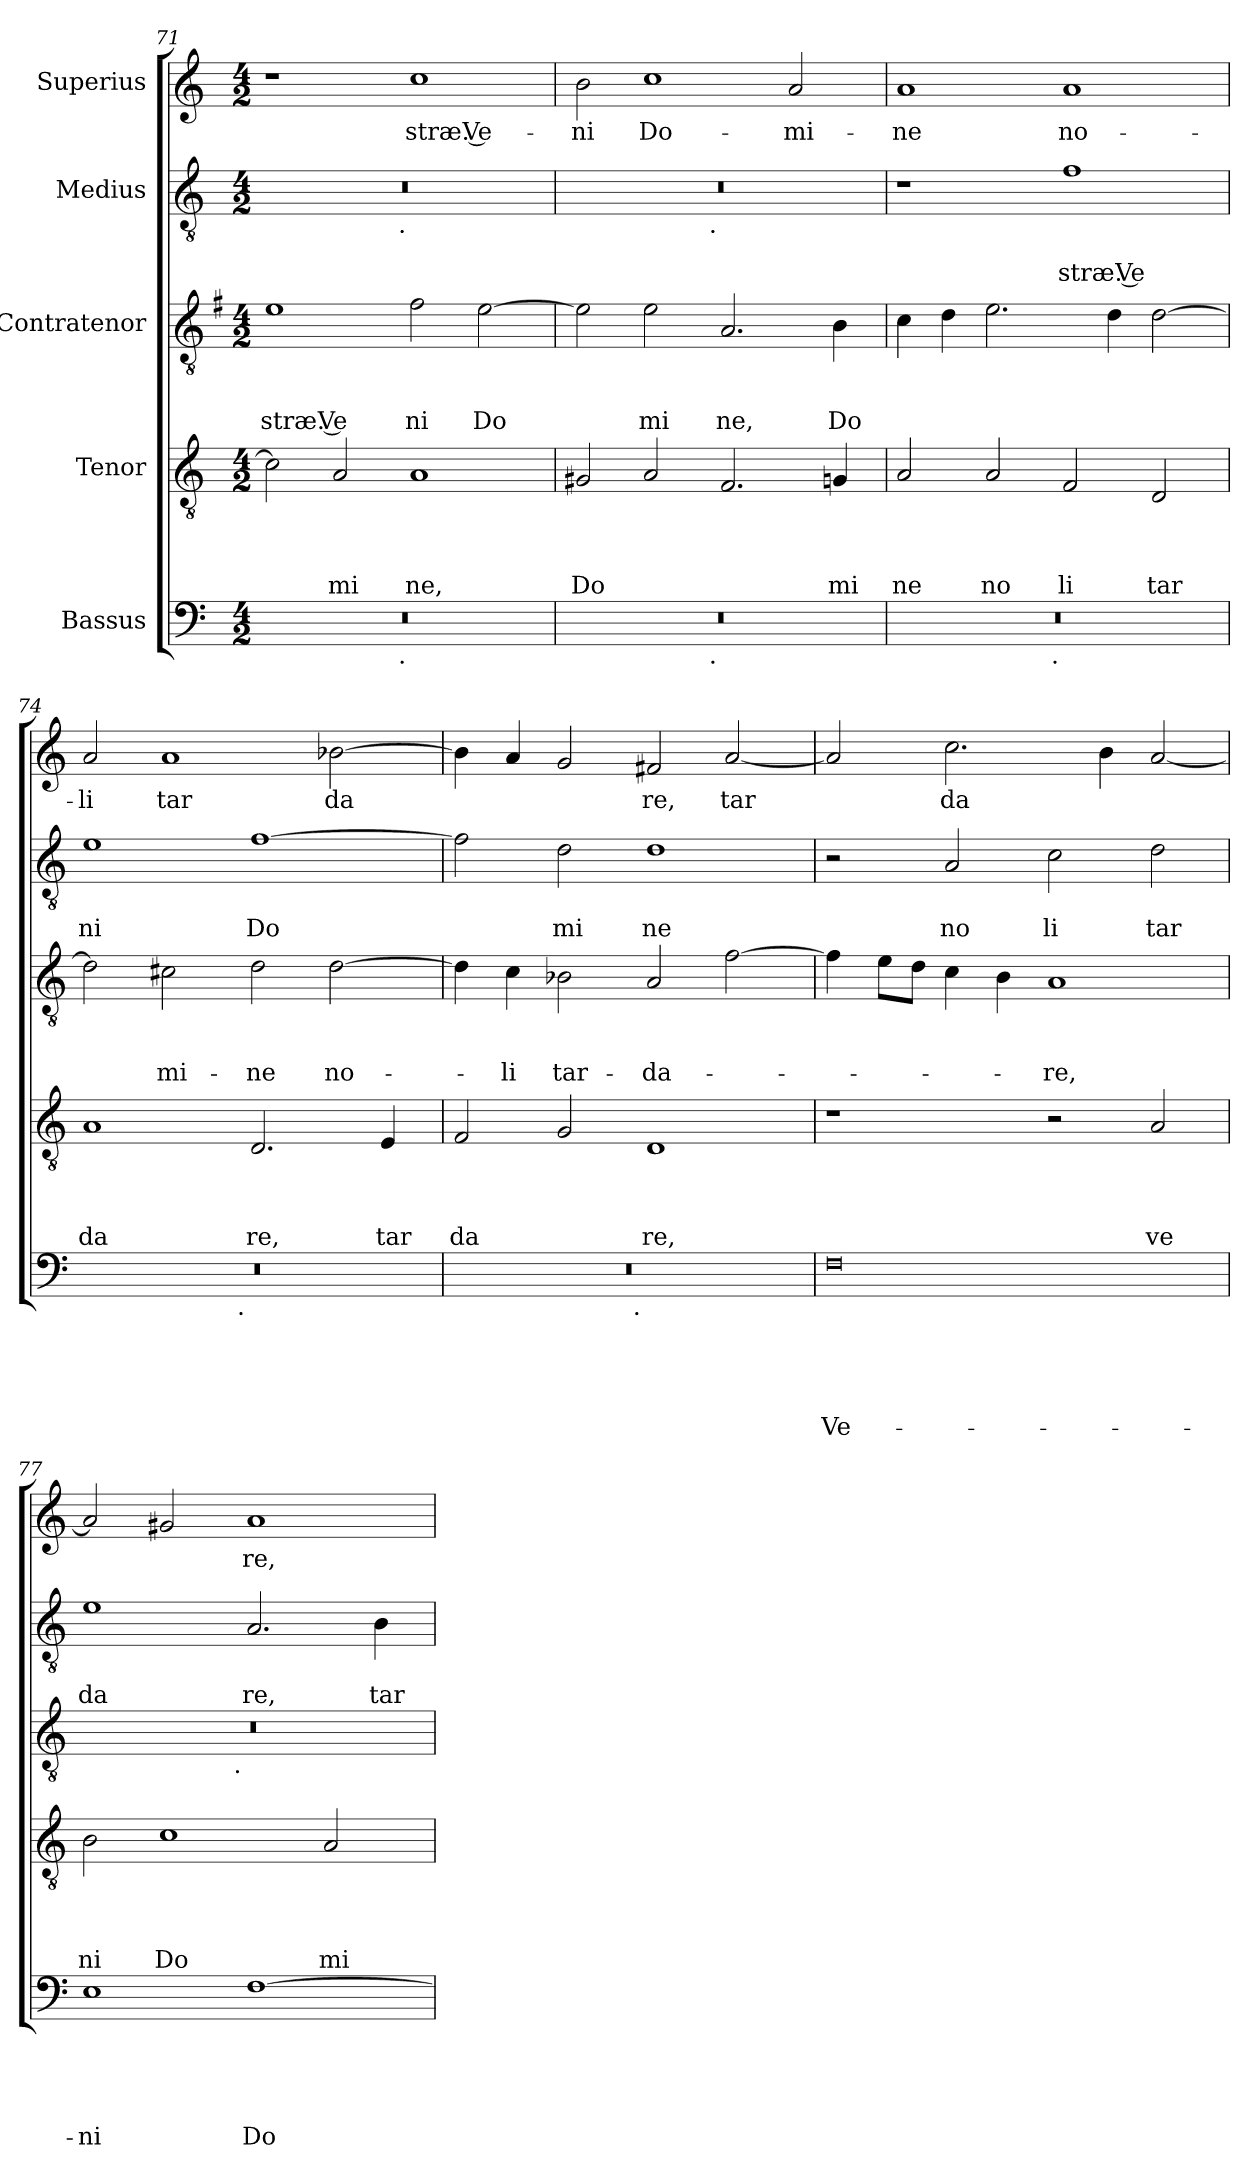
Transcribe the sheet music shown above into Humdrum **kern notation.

**kern	**text	**text	**text	**text	**text	**kern	**text	**text	**text	**text	**kern	**text	**text	**text	**kern	**text	**text	**kern	**text
*part5	*part5	*part5	*part5	*part5	*part5	*part4	*part4	*part4	*part4	*part4	*part3	*part3	*part3	*part3	*part2	*part2	*part2	*part1	*part1
*staff5	*staff5	*staff5	*staff5	*staff5	*staff5	*staff4	*staff4	*staff4	*staff4	*staff4	*staff3	*staff3	*staff3	*staff3	*staff2	*staff2	*staff2	*staff1	*staff1
*I"Bassus	*	*	*	*	*	*I"Tenor	*	*	*	*	*I"Contratenor	*	*	*	*I"Medius	*	*	*I"Superius	*
*clefF4	*	*	*	*	*	*clefGv2	*	*	*	*	*clefGv2	*	*	*	*clefGv2	*	*	*clefG2	*
*k[]	*	*	*	*	*	*k[]	*	*	*	*	*k[f#]	*	*	*	*k[]	*	*	*k[]	*
*C:	*	*	*	*	*	*C:	*	*	*	*	*G:	*	*	*	*C:	*	*	*C:	*
*M4/2	*	*	*	*	*	*M4/2	*	*	*	*	*M4/2	*	*	*	*M4/2	*	*	*M4/2	*
=71	=71	=71	=71	=71	=71	=71	=71	=71	=71	=71	=71	=71	=71	=71	=71	=71	=71	=71	=71
!	!	!	!	!	!	!	!	!	!	!	!	!	!	!LO:LY:b:rj	!	!	!	!	!
*^	*	*	*	*	*	*	*	*	*	*	*	*	*	*	*^	*	*	*	*
0r	2ryy	.	.	.	.	.	2c\]	.	.	.	.	1e	.	.	stræ. Ve	0r	2ryy	.	.	1r	.
!	!	!	!	!	!	!	!	!	!	!	!LO:LY:b	!	!	!	!	!	!	!	!	!	!
.	4...ryy	.	.	.	.	.	2A/	.	.	.	mi	.	.	.	.	.	4...ryy	.	.	.	.
!	!	!	!	!	!	!	!	!	!	!	!	!	!	!	!	!	!LO:TX:b:t=.	!	!	!	!
!	!LO:TX:b:t=.	!	!	!	!	!	!	!	!	!	!	!	!	!	!	!	!	!	!	!	!
.	1ryy	.	.	.	.	.	.	.	.	.	.	.	.	.	.	.	1ryy	.	.	.	.
!	!	!	!	!	!	!	!	!	!	!	!LO:LY:b	!	!	!	!LO:LY:b	!	!	!	!	!	!LO:LY:b:rj
.	.	.	.	.	.	.	1A	.	.	.	ne,	2f#\	.	.	ni	.	.	.	.	1cc	-stræ. Ve-
!	!	!	!	!	!	!	!	!	!	!	!	!	!	!	!LO:LY:b	!	!	!	!	!	!
.	.	.	.	.	.	.	.	.	.	.	.	[>2e\	.	.	Do	.	.	.	.	.	.
.	32ryy	.	.	.	.	.	.	.	.	.	.	.	.	.	.	.	32ryy	.	.	.	.
=72	=72	=72	=72	=72	=72	=72	=72	=72	=72	=72	=72	=72	=72	=72	=72	=72	=72	=72	=72	=72	=72
!	!	!	!	!	!	!	!	!	!	!	!LO:LY:b	!	!	!	!	!	!	!	!	!	!LO:LY:b
0r	2ryy	.	.	.	.	.	2G#X/	.	.	.	Do	2e\]	.	.	.	0r	2ryy	.	.	2b\	-ni
!	!	!	!	!	!	!	!	!	!	!	!	!	!	!	!LO:LY:b	!	!	!	!	!	!LO:LY:b
.	4...ryy	.	.	.	.	.	2A/	.	.	.	.	2e\	.	.	mi	.	4...ryy	.	.	1cc	Do-
!	!	!	!	!	!	!	!	!	!	!	!	!	!	!	!	!	!LO:TX:b:t=.	!	!	!	!
!	!LO:TX:b:t=.	!	!	!	!	!	!	!	!	!	!	!	!	!	!	!	!	!	!	!	!
.	1ryy	.	.	.	.	.	.	.	.	.	.	.	.	.	.	.	1ryy	.	.	.	.
!	!	!	!	!	!	!	!	!	!	!	!	!	!	!	!LO:LY:b	!	!	!	!	!	!
.	.	.	.	.	.	.	2.F/	.	.	.	.	2.A/	.	.	ne,	.	.	.	.	.	.
!	!	!	!	!	!	!	!	!	!	!	!	!	!	!	!	!	!	!	!	!	!LO:LY:b
.	.	.	.	.	.	.	.	.	.	.	.	.	.	.	.	.	.	.	.	2a/	-mi-
!	!	!	!	!	!	!	!	!	!	!	!LO:LY:b	!	!	!	!LO:LY:b	!	!	!	!	!	!
.	.	.	.	.	.	.	4Gn/	.	.	.	mi	4B\	.	.	Do	.	.	.	.	.	.
.	32ryy	.	.	.	.	.	.	.	.	.	.	.	.	.	.	.	32ryy	.	.	.	.
=73	=73	=73	=73	=73	=73	=73	=73	=73	=73	=73	=73	=73	=73	=73	=73	=73	=73	=73	=73	=73	=73
!	!	!	!	!	!	!	!	!	!	!	!LO:LY:b	!	!	!	!	!	!	!	!	!	!LO:LY:b
*	*	*	*	*	*	*	*	*	*	*	*	*	*	*	*	*v	*v	*	*	*	*
0r	2ryy	.	.	.	.	.	2A/	.	.	.	ne	4c\	.	.	.	1r	.	.	1a	-ne
.	.	.	.	.	.	.	.	.	.	.	.	4d\	.	.	.	.	.	.	.	.
!	!	!	!	!	!	!	!	!	!	!	!LO:LY:b	!	!	!	!	!	!	!	!	!
.	4...ryy	.	.	.	.	.	2A/	.	.	.	no	2.e\	.	.	.	.	.	.	.	.
!	!LO:TX:b:t=.	!	!	!	!	!	!	!	!	!	!	!	!	!	!	!	!	!	!	!
.	1ryy	.	.	.	.	.	.	.	.	.	.	.	.	.	.	.	.	.	.	.
!	!	!	!	!	!	!	!	!	!	!	!LO:LY:b	!	!	!	!	!	!	!LO:LY:b:rj	!	!LO:LY:b
.	.	.	.	.	.	.	2F/	.	.	.	li	.	.	.	.	1f	.	stræ. Ve	1a	no-
.	.	.	.	.	.	.	.	.	.	.	.	4d\	.	.	.	.	.	.	.	.
!	!	!	!	!	!	!	!	!	!	!	!LO:LY:b	!	!	!	!	!	!	!	!	!
.	.	.	.	.	.	.	2D/	.	.	.	tar	[<2d\	.	.	.	.	.	.	.	.
.	32ryy	.	.	.	.	.	.	.	.	.	.	.	.	.	.	.	.	.	.	.
!!LO:LB:g=z
=74	=74	=74	=74	=74	=74	=74	=74	=74	=74	=74	=74	=74	=74	=74	=74	=74	=74	=74	=74	=74
*	*	*	*	*	*	*	*	*	*	*	*	*k[]	*	*	*	*	*	*	*	*
*	*	*	*	*	*	*	*	*	*	*	*	*C:	*	*	*	*	*	*	*	*
!	!	!	!	!	!	!	!	!	!	!	!LO:LY:b	!	!	!	!	!	!	!LO:LY:b	!	!LO:LY:b
0r	2ryy	.	.	.	.	.	1A	.	.	.	da	2d\]	.	.	.	1e	.	ni	2a/	-li
!	!	!	!	!	!	!	!	!	!	!	!	!	!	!	!LO:LY:b	!	!	!	!	!LO:LY:b
.	4...ryy	.	.	.	.	.	.	.	.	.	.	2c#X\	.	.	mi-	.	.	.	1a	tar
!	!LO:TX:b:t=.	!	!	!	!	!	!	!	!	!	!	!	!	!	!	!	!	!	!	!
.	1ryy	.	.	.	.	.	.	.	.	.	.	.	.	.	.	.	.	.	.	.
!	!	!	!	!	!	!	!	!	!	!	!LO:LY:b	!	!	!	!LO:LY:b	!	!	!LO:LY:b	!	!
.	.	.	.	.	.	.	2.D/	.	.	.	re,	2d\	.	.	-ne	[>1f	.	Do	.	.
!	!	!	!	!	!	!	!	!	!	!	!	!	!	!	!LO:LY:b	!	!	!	!	!LO:LY:b
.	.	.	.	.	.	.	.	.	.	.	.	[>2d\	.	.	no-	.	.	.	[>2b-X\	da
!	!	!	!	!	!	!	!	!	!	!	!LO:LY:b	!	!	!	!	!	!	!	!	!
.	.	.	.	.	.	.	4E/	.	.	.	tar	.	.	.	.	.	.	.	.	.
.	32ryy	.	.	.	.	.	.	.	.	.	.	.	.	.	.	.	.	.	.	.
=75	=75	=75	=75	=75	=75	=75	=75	=75	=75	=75	=75	=75	=75	=75	=75	=75	=75	=75	=75	=75
!	!	!	!	!	!	!	!	!	!	!	!LO:LY:b	!	!	!	!	!	!	!	!	!
0r	2ryy	.	.	.	.	.	2F/	.	.	.	da	4d\]	.	.	.	2f\]	.	.	4b-\]	.
!	!	!	!	!	!	!	!	!	!	!	!	!	!	!	!LO:LY:b	!	!	!	!	!
.	.	.	.	.	.	.	.	.	.	.	.	4c\	.	.	-li	.	.	.	4a/	.
!	!	!	!	!	!	!	!	!	!	!	!	!	!	!	!LO:LY:b	!	!	!LO:LY:b	!	!
.	4...ryy	.	.	.	.	.	2G/	.	.	.	.	2B-X\	.	.	tar-	2d\	.	mi	2g/	.
!	!LO:TX:b:t=.	!	!	!	!	!	!	!	!	!	!	!	!	!	!	!	!	!	!	!
.	1ryy	.	.	.	.	.	.	.	.	.	.	.	.	.	.	.	.	.	.	.
!	!	!	!	!	!	!	!	!	!	!	!LO:LY:b	!	!	!	!LO:LY:b	!	!	!LO:LY:b	!	!LO:LY:b
.	.	.	.	.	.	.	1D	.	.	.	re,	2A/	.	.	-da-	1d	.	ne	2f#X/	re,
!	!	!	!	!	!	!	!	!	!	!	!	!	!	!	!	!	!	!	!	!LO:LY:b
.	.	.	.	.	.	.	.	.	.	.	.	[>2f\	.	.	.	.	.	.	[<2a/	tar
.	32ryy	.	.	.	.	.	.	.	.	.	.	.	.	.	.	.	.	.	.	.
=76	=76	=76	=76	=76	=76	=76	=76	=76	=76	=76	=76	=76	=76	=76	=76	=76	=76	=76	=76	=76
!	!	!	!	!	!	!LO:LY:b	!	!	!	!	!	!	!	!	!	!	!	!	!	!
*v	*v	*	*	*	*	*	*	*	*	*	*	*	*	*	*	*	*	*	*	*
0F	.	.	.	.	-Ve-	1r	.	.	.	.	4f\]	.	.	.	2r	.	.	2a/]	.
.	.	.	.	.	.	.	.	.	.	.	8e\L	.	.	.	.	.	.	.	.
.	.	.	.	.	.	.	.	.	.	.	8d\J	.	.	.	.	.	.	.	.
!	!	!	!	!	!	!	!	!	!	!	!	!	!	!	!	!	!LO:LY:b	!	!LO:LY:b
.	.	.	.	.	.	.	.	.	.	.	4c\	.	.	.	2A/	.	no	2.cc\	da
.	.	.	.	.	.	.	.	.	.	.	4B\	.	.	.	.	.	.	.	.
!	!	!	!	!	!	!	!	!	!	!	!	!	!	!LO:LY:b	!	!	!LO:LY:b	!	!
.	.	.	.	.	.	2r	.	.	.	.	1A	.	.	-re,	2c\	.	li	.	.
.	.	.	.	.	.	.	.	.	.	.	.	.	.	.	.	.	.	4b\	.
!	!	!	!	!	!	!	!	!	!	!LO:LY:b	!	!	!	!	!	!	!LO:LY:b	!	!
.	.	.	.	.	.	2A/	.	.	.	ve	.	.	.	.	2d\	.	tar	[<2a/	.
=77	=77	=77	=77	=77	=77	=77	=77	=77	=77	=77	=77	=77	=77	=77	=77	=77	=77	=77	=77
!	!	!	!	!	!LO:LY:b	!	!	!	!	!LO:LY:b	!	!	!	!	!	!	!LO:LY:b	!	!
*	*	*	*	*	*	*	*	*	*	*	*^	*	*	*	*	*	*	*	*
1E	.	.	.	.	-ni	2B\	.	.	.	ni	0r	2ryy	.	.	.	1e	.	da	2a/]	.
!	!	!	!	!	!	!	!	!	!	!LO:LY:b	!	!	!	!	!	!	!	!	!	!
.	.	.	.	.	.	1c	.	.	.	Do	.	4...ryy	.	.	.	.	.	.	2g#X/	.
!	!	!	!	!	!	!	!	!	!	!	!	!LO:TX:b:t=.	!	!	!	!	!	!	!	!
.	.	.	.	.	.	.	.	.	.	.	.	1ryy	.	.	.	.	.	.	.	.
!	!	!	!	!	!LO:LY:b	!	!	!	!	!	!	!	!	!	!	!	!	!LO:LY:b	!	!LO:LY:b
[>1F	.	.	.	.	Do-	.	.	.	.	.	.	.	.	.	.	2.A/	.	re,	1a	re,
!	!	!	!	!	!	!	!	!	!	!LO:LY:b	!	!	!	!	!	!	!	!	!	!
.	.	.	.	.	.	2A/	.	.	.	mi	.	.	.	.	.	.	.	.	.	.
!	!	!	!	!	!	!	!	!	!	!	!	!	!	!	!	!	!	!LO:LY:b	!	!
.	.	.	.	.	.	.	.	.	.	.	.	.	.	.	.	4B\	.	tar	.	.
.	.	.	.	.	.	.	.	.	.	.	.	32ryy	.	.	.	.	.	.	.	.
*	*	*	*	*	*	*	*	*	*	*	*v	*v	*	*	*	*	*	*	*	*
=	=	=	=	=	=	=	=	=	=	=	=	=	=	=	=	=	=	=	=
*-	*-	*-	*-	*-	*-	*-	*-	*-	*-	*-	*-	*-	*-	*-	*-	*-	*-	*-	*-
